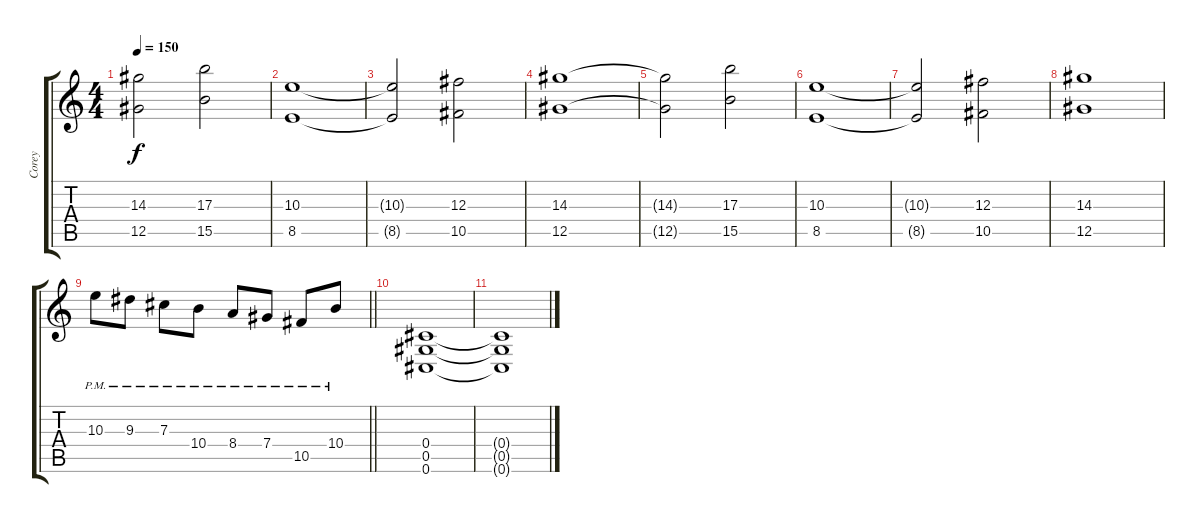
\track ("Corey" "Corey") {instrument distortionguitar}
\staff {score tabs}
\tuning (Eb4 Bb3 Gb3 Db3 Ab2 Db2) {hide}
\ts (4 4)
\tempo 150
\clef g2
\ks c
(14.3{t} 12.5{t}).2{dy f} (17.3 15.5).2 |
(10.3 8.5).1 |
(10.3{t} 8.5{t}).2 (12.3 10.5).2 |
(14.3 12.5).1 |
(14.3{t} 12.5{t}).2 (17.3 15.5).2 |
(10.3 8.5).1 |
(10.3{t} 8.5{t}).2 (12.3 10.5).2 |
(14.3 12.5).1 |
\barLineRight lightlight
10.3{pm}.8 9.3{pm}.8 7.3{pm}.8 10.4{pm}.8 8.4{pm}.8 7.4{pm}.8 10.5{pm}.8 10.4{pm}.8 |
(0.4 0.5 0.6).1 |
(0.4{t} 0.5{t} 0.6{t}).1
